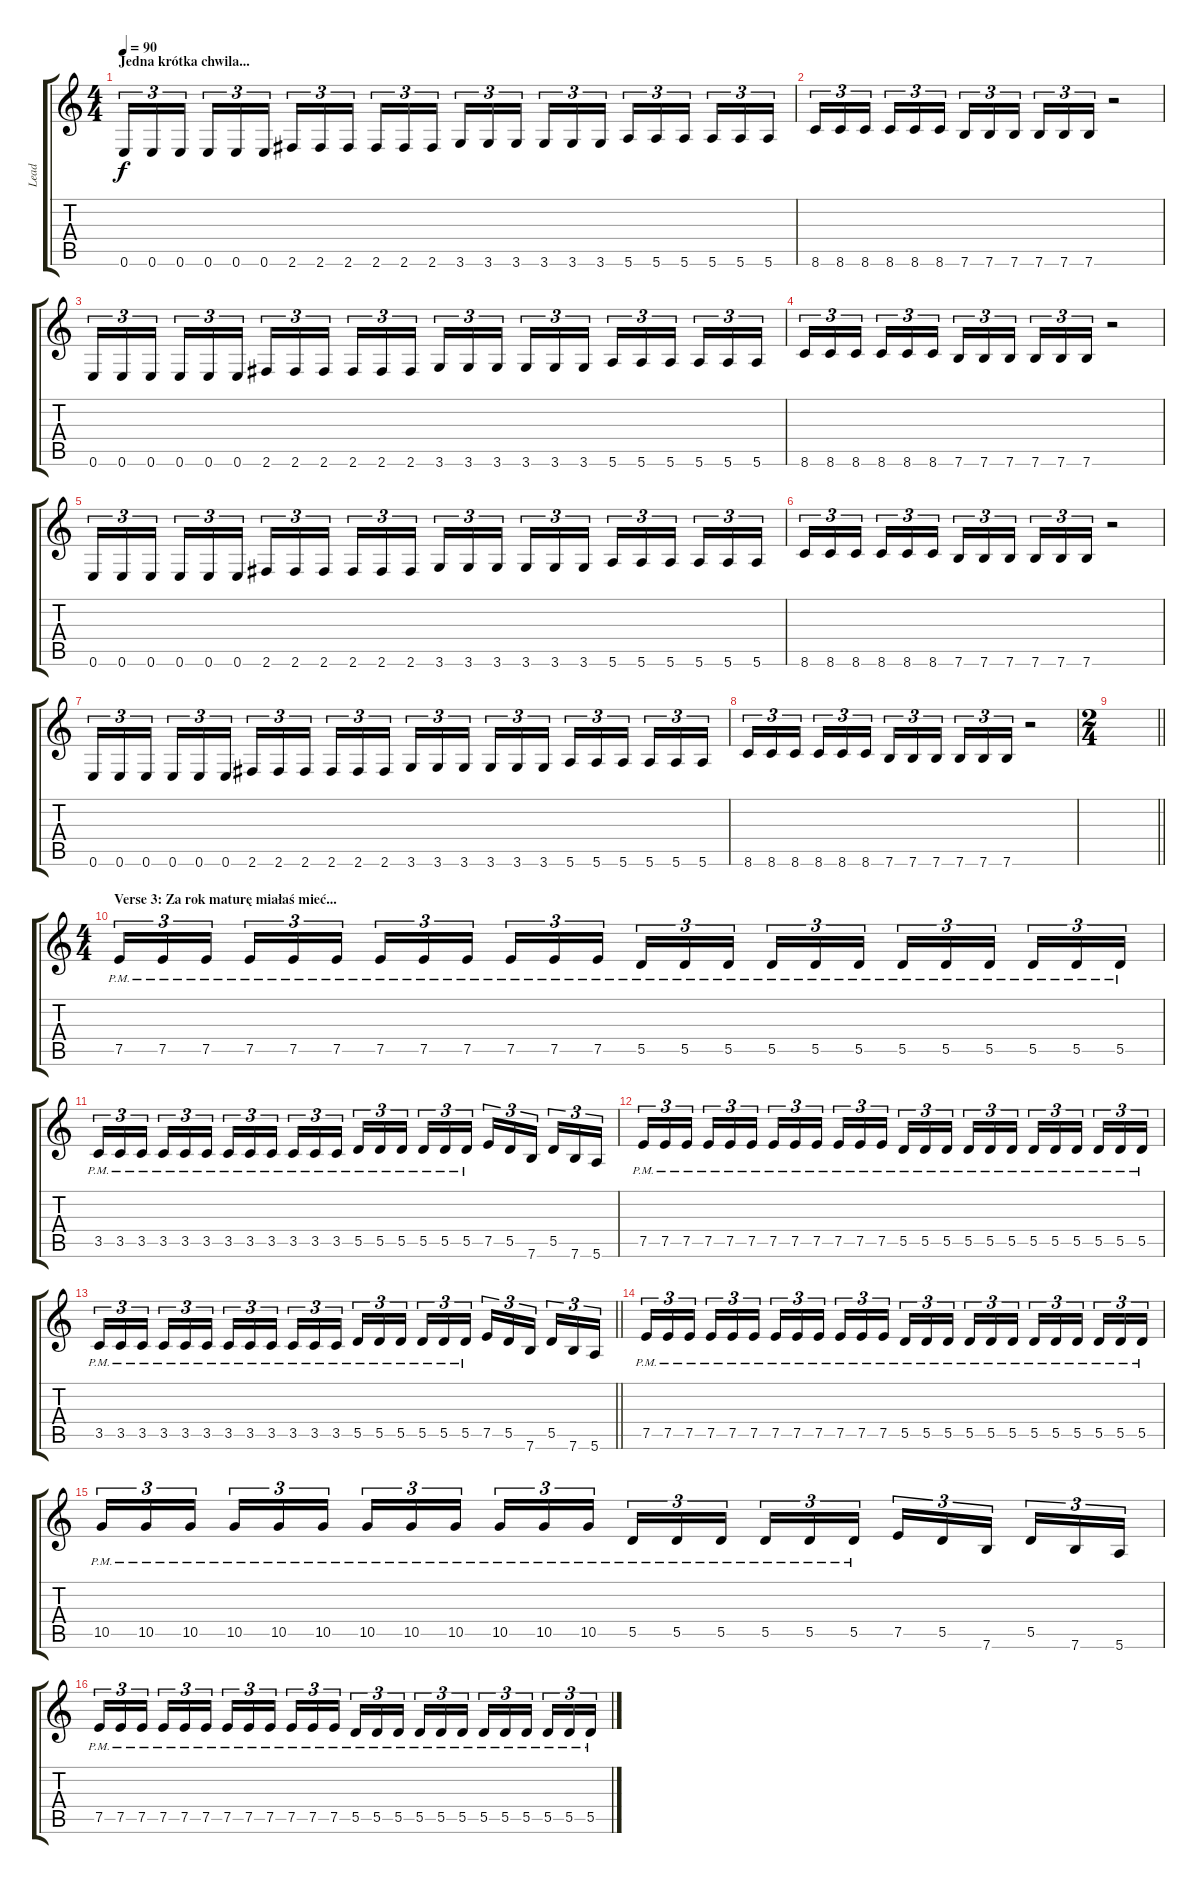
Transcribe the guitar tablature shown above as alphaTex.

\track ("Lead" "Lead") {instrument overdrivenguitar}
\staff {score tabs}
\tuning (E4 B3 G3 D3 A2 E2) {hide}
\ts (4 4)
\section ("" "Jedna krótka chwila...")
\tempo 90
\clef g2
\ks c
0.6.16{tu (3 2) dy f} 0.6.16{tu (3 2)} 0.6.16{tu (3 2) beam splitsecondary} 0.6.16{tu (3 2)} 0.6.16{tu (3 2)} 0.6.16{tu (3 2)} 2.6.16{tu (3 2)} 2.6.16{tu (3 2)} 2.6.16{tu (3 2) beam splitsecondary} 2.6.16{tu (3 2)} 2.6.16{tu (3 2)} 2.6.16{tu (3 2)} 3.6.16{tu (3 2)} 3.6.16{tu (3 2)} 3.6.16{tu (3 2) beam splitsecondary} 3.6.16{tu (3 2)} 3.6.16{tu (3 2)} 3.6.16{tu (3 2)} 5.6.16{tu (3 2)} 5.6.16{tu (3 2)} 5.6.16{tu (3 2) beam splitsecondary} 5.6.16{tu (3 2)} 5.6.16{tu (3 2)} 5.6.16{tu (3 2)} |
8.6.16{tu (3 2)} 8.6.16{tu (3 2)} 8.6.16{tu (3 2) beam splitsecondary} 8.6.16{tu (3 2)} 8.6.16{tu (3 2)} 8.6.16{tu (3 2)} 7.6.16{tu (3 2)} 7.6.16{tu (3 2)} 7.6.16{tu (3 2) beam splitsecondary} 7.6.16{tu (3 2)} 7.6.16{tu (3 2)} 7.6.16{tu (3 2)} r.2 |
0.6.16{tu (3 2)} 0.6.16{tu (3 2)} 0.6.16{tu (3 2) beam splitsecondary} 0.6.16{tu (3 2)} 0.6.16{tu (3 2)} 0.6.16{tu (3 2)} 2.6.16{tu (3 2)} 2.6.16{tu (3 2)} 2.6.16{tu (3 2) beam splitsecondary} 2.6.16{tu (3 2)} 2.6.16{tu (3 2)} 2.6.16{tu (3 2)} 3.6.16{tu (3 2)} 3.6.16{tu (3 2)} 3.6.16{tu (3 2) beam splitsecondary} 3.6.16{tu (3 2)} 3.6.16{tu (3 2)} 3.6.16{tu (3 2)} 5.6.16{tu (3 2)} 5.6.16{tu (3 2)} 5.6.16{tu (3 2) beam splitsecondary} 5.6.16{tu (3 2)} 5.6.16{tu (3 2)} 5.6.16{tu (3 2)} |
8.6.16{tu (3 2)} 8.6.16{tu (3 2)} 8.6.16{tu (3 2) beam splitsecondary} 8.6.16{tu (3 2)} 8.6.16{tu (3 2)} 8.6.16{tu (3 2)} 7.6.16{tu (3 2)} 7.6.16{tu (3 2)} 7.6.16{tu (3 2) beam splitsecondary} 7.6.16{tu (3 2)} 7.6.16{tu (3 2)} 7.6.16{tu (3 2)} r.2 |
0.6.16{tu (3 2)} 0.6.16{tu (3 2)} 0.6.16{tu (3 2) beam splitsecondary} 0.6.16{tu (3 2)} 0.6.16{tu (3 2)} 0.6.16{tu (3 2)} 2.6.16{tu (3 2)} 2.6.16{tu (3 2)} 2.6.16{tu (3 2) beam splitsecondary} 2.6.16{tu (3 2)} 2.6.16{tu (3 2)} 2.6.16{tu (3 2)} 3.6.16{tu (3 2)} 3.6.16{tu (3 2)} 3.6.16{tu (3 2) beam splitsecondary} 3.6.16{tu (3 2)} 3.6.16{tu (3 2)} 3.6.16{tu (3 2)} 5.6.16{tu (3 2)} 5.6.16{tu (3 2)} 5.6.16{tu (3 2) beam splitsecondary} 5.6.16{tu (3 2)} 5.6.16{tu (3 2)} 5.6.16{tu (3 2)} |
8.6.16{tu (3 2)} 8.6.16{tu (3 2)} 8.6.16{tu (3 2) beam splitsecondary} 8.6.16{tu (3 2)} 8.6.16{tu (3 2)} 8.6.16{tu (3 2)} 7.6.16{tu (3 2)} 7.6.16{tu (3 2)} 7.6.16{tu (3 2) beam splitsecondary} 7.6.16{tu (3 2)} 7.6.16{tu (3 2)} 7.6.16{tu (3 2)} r.2 |
0.6.16{tu (3 2)} 0.6.16{tu (3 2)} 0.6.16{tu (3 2) beam splitsecondary} 0.6.16{tu (3 2)} 0.6.16{tu (3 2)} 0.6.16{tu (3 2)} 2.6.16{tu (3 2)} 2.6.16{tu (3 2)} 2.6.16{tu (3 2) beam splitsecondary} 2.6.16{tu (3 2)} 2.6.16{tu (3 2)} 2.6.16{tu (3 2)} 3.6.16{tu (3 2)} 3.6.16{tu (3 2)} 3.6.16{tu (3 2) beam splitsecondary} 3.6.16{tu (3 2)} 3.6.16{tu (3 2)} 3.6.16{tu (3 2)} 5.6.16{tu (3 2)} 5.6.16{tu (3 2)} 5.6.16{tu (3 2) beam splitsecondary} 5.6.16{tu (3 2)} 5.6.16{tu (3 2)} 5.6.16{tu (3 2)} |
8.6.16{tu (3 2)} 8.6.16{tu (3 2)} 8.6.16{tu (3 2) beam splitsecondary} 8.6.16{tu (3 2)} 8.6.16{tu (3 2)} 8.6.16{tu (3 2)} 7.6.16{tu (3 2)} 7.6.16{tu (3 2)} 7.6.16{tu (3 2) beam splitsecondary} 7.6.16{tu (3 2)} 7.6.16{tu (3 2)} 7.6.16{tu (3 2)} r.2 |
\ts (2 4)
\barLineRight lightlight
|
\ts (4 4)
\section ("" "Verse 3: Za rok maturę miałaś mieć...")
7.5{pm}.16{tu (3 2)} 7.5{pm}.16{tu (3 2)} 7.5{pm}.16{tu (3 2) beam splitsecondary} 7.5{pm}.16{tu (3 2)} 7.5{pm}.16{tu (3 2)} 7.5{pm}.16{tu (3 2)} 7.5{pm}.16{tu (3 2)} 7.5{pm}.16{tu (3 2)} 7.5{pm}.16{tu (3 2) beam splitsecondary} 7.5{pm}.16{tu (3 2)} 7.5{pm}.16{tu (3 2)} 7.5{pm}.16{tu (3 2)} 5.5{pm}.16{tu (3 2)} 5.5{pm}.16{tu (3 2)} 5.5{pm}.16{tu (3 2) beam splitsecondary} 5.5{pm}.16{tu (3 2)} 5.5{pm}.16{tu (3 2)} 5.5{pm}.16{tu (3 2)} 5.5{pm}.16{tu (3 2)} 5.5{pm}.16{tu (3 2)} 5.5{pm}.16{tu (3 2) beam splitsecondary} 5.5{pm}.16{tu (3 2)} 5.5{pm}.16{tu (3 2)} 5.5{pm}.16{tu (3 2)} |
3.5{pm}.16{tu (3 2)} 3.5{pm}.16{tu (3 2)} 3.5{pm}.16{tu (3 2) beam splitsecondary} 3.5{pm}.16{tu (3 2)} 3.5{pm}.16{tu (3 2)} 3.5{pm}.16{tu (3 2)} 3.5{pm}.16{tu (3 2)} 3.5{pm}.16{tu (3 2)} 3.5{pm}.16{tu (3 2) beam splitsecondary} 3.5{pm}.16{tu (3 2)} 3.5{pm}.16{tu (3 2)} 3.5{pm}.16{tu (3 2)} 5.5{pm}.16{tu (3 2)} 5.5{pm}.16{tu (3 2)} 5.5{pm}.16{tu (3 2) beam splitsecondary} 5.5{pm}.16{tu (3 2)} 5.5{pm}.16{tu (3 2)} 5.5{pm}.16{tu (3 2)} 7.5.16{tu (3 2)} 5.5.16{tu (3 2)} 7.6.16{tu (3 2) beam splitsecondary} 5.5.16{tu (3 2)} 7.6.16{tu (3 2)} 5.6.16{tu (3 2)} |
7.5{pm}.16{tu (3 2)} 7.5{pm}.16{tu (3 2)} 7.5{pm}.16{tu (3 2) beam splitsecondary} 7.5{pm}.16{tu (3 2)} 7.5{pm}.16{tu (3 2)} 7.5{pm}.16{tu (3 2)} 7.5{pm}.16{tu (3 2)} 7.5{pm}.16{tu (3 2)} 7.5{pm}.16{tu (3 2) beam splitsecondary} 7.5{pm}.16{tu (3 2)} 7.5{pm}.16{tu (3 2)} 7.5{pm}.16{tu (3 2)} 5.5{pm}.16{tu (3 2)} 5.5{pm}.16{tu (3 2)} 5.5{pm}.16{tu (3 2) beam splitsecondary} 5.5{pm}.16{tu (3 2)} 5.5{pm}.16{tu (3 2)} 5.5{pm}.16{tu (3 2)} 5.5{pm}.16{tu (3 2)} 5.5{pm}.16{tu (3 2)} 5.5{pm}.16{tu (3 2) beam splitsecondary} 5.5{pm}.16{tu (3 2)} 5.5{pm}.16{tu (3 2)} 5.5{pm}.16{tu (3 2)} |
\barLineRight lightlight
3.5{pm}.16{tu (3 2)} 3.5{pm}.16{tu (3 2)} 3.5{pm}.16{tu (3 2) beam splitsecondary} 3.5{pm}.16{tu (3 2)} 3.5{pm}.16{tu (3 2)} 3.5{pm}.16{tu (3 2)} 3.5{pm}.16{tu (3 2)} 3.5{pm}.16{tu (3 2)} 3.5{pm}.16{tu (3 2) beam splitsecondary} 3.5{pm}.16{tu (3 2)} 3.5{pm}.16{tu (3 2)} 3.5{pm}.16{tu (3 2)} 5.5{pm}.16{tu (3 2)} 5.5{pm}.16{tu (3 2)} 5.5{pm}.16{tu (3 2) beam splitsecondary} 5.5{pm}.16{tu (3 2)} 5.5{pm}.16{tu (3 2)} 5.5{pm}.16{tu (3 2)} 7.5.16{tu (3 2)} 5.5.16{tu (3 2)} 7.6.16{tu (3 2) beam splitsecondary} 5.5.16{tu (3 2)} 7.6.16{tu (3 2)} 5.6.16{tu (3 2)} |
7.5{pm}.16{tu (3 2)} 7.5{pm}.16{tu (3 2)} 7.5{pm}.16{tu (3 2) beam splitsecondary} 7.5{pm}.16{tu (3 2)} 7.5{pm}.16{tu (3 2)} 7.5{pm}.16{tu (3 2)} 7.5{pm}.16{tu (3 2)} 7.5{pm}.16{tu (3 2)} 7.5{pm}.16{tu (3 2) beam splitsecondary} 7.5{pm}.16{tu (3 2)} 7.5{pm}.16{tu (3 2)} 7.5{pm}.16{tu (3 2)} 5.5{pm}.16{tu (3 2)} 5.5{pm}.16{tu (3 2)} 5.5{pm}.16{tu (3 2) beam splitsecondary} 5.5{pm}.16{tu (3 2)} 5.5{pm}.16{tu (3 2)} 5.5{pm}.16{tu (3 2)} 5.5{pm}.16{tu (3 2)} 5.5{pm}.16{tu (3 2)} 5.5{pm}.16{tu (3 2) beam splitsecondary} 5.5{pm}.16{tu (3 2)} 5.5{pm}.16{tu (3 2)} 5.5{pm}.16{tu (3 2)} |
10.5{pm}.16{tu (3 2)} 10.5{pm}.16{tu (3 2)} 10.5{pm}.16{tu (3 2) beam splitsecondary} 10.5{pm}.16{tu (3 2)} 10.5{pm}.16{tu (3 2)} 10.5{pm}.16{tu (3 2)} 10.5{pm}.16{tu (3 2)} 10.5{pm}.16{tu (3 2)} 10.5{pm}.16{tu (3 2) beam splitsecondary} 10.5{pm}.16{tu (3 2)} 10.5{pm}.16{tu (3 2)} 10.5{pm}.16{tu (3 2)} 5.5{pm}.16{tu (3 2)} 5.5{pm}.16{tu (3 2)} 5.5{pm}.16{tu (3 2) beam splitsecondary} 5.5{pm}.16{tu (3 2)} 5.5{pm}.16{tu (3 2)} 5.5{pm}.16{tu (3 2)} 7.5.16{tu (3 2)} 5.5.16{tu (3 2)} 7.6.16{tu (3 2) beam splitsecondary} 5.5.16{tu (3 2)} 7.6.16{tu (3 2)} 5.6.16{tu (3 2)} |
7.5{pm}.16{tu (3 2)} 7.5{pm}.16{tu (3 2)} 7.5{pm}.16{tu (3 2) beam splitsecondary} 7.5{pm}.16{tu (3 2)} 7.5{pm}.16{tu (3 2)} 7.5{pm}.16{tu (3 2)} 7.5{pm}.16{tu (3 2)} 7.5{pm}.16{tu (3 2)} 7.5{pm}.16{tu (3 2) beam splitsecondary} 7.5{pm}.16{tu (3 2)} 7.5{pm}.16{tu (3 2)} 7.5{pm}.16{tu (3 2)} 5.5{pm}.16{tu (3 2)} 5.5{pm}.16{tu (3 2)} 5.5{pm}.16{tu (3 2) beam splitsecondary} 5.5{pm}.16{tu (3 2)} 5.5{pm}.16{tu (3 2)} 5.5{pm}.16{tu (3 2)} 5.5{pm}.16{tu (3 2)} 5.5{pm}.16{tu (3 2)} 5.5{pm}.16{tu (3 2) beam splitsecondary} 5.5{pm}.16{tu (3 2)} 5.5{pm}.16{tu (3 2)} 5.5{pm}.16{tu (3 2)}
